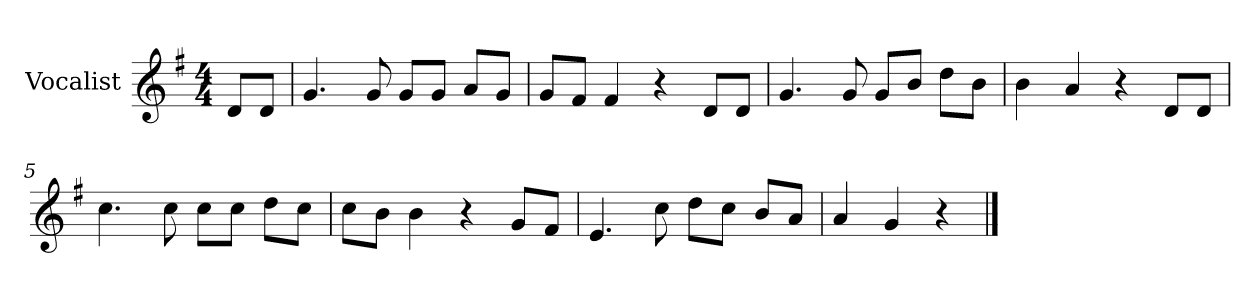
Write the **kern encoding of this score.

**kern
*part1
*staff1
*I"Vocalist
*k[f#]
*G:
*M4/4
=
8dL
8dJ
=1
4.g
8g
8gL
8gJ
8aL
8gJ
=2
8gL
8f#J
4f#
4r
8dL
8dJ
=3
4.g
8g
8gL
8bJ
8ddL
8bJ
=4
4b
4a
4r
8dL
8dJ
=5
4.cc
8cc
8ccL
8ccJ
8ddL
8ccJ
=6
8ccL
8bJ
4b
4r
8gL
8f#J
=7
4.e
8cc
8ddL
8ccJ
8bL
8aJ
=8
4a
4g
4r
==
*-
